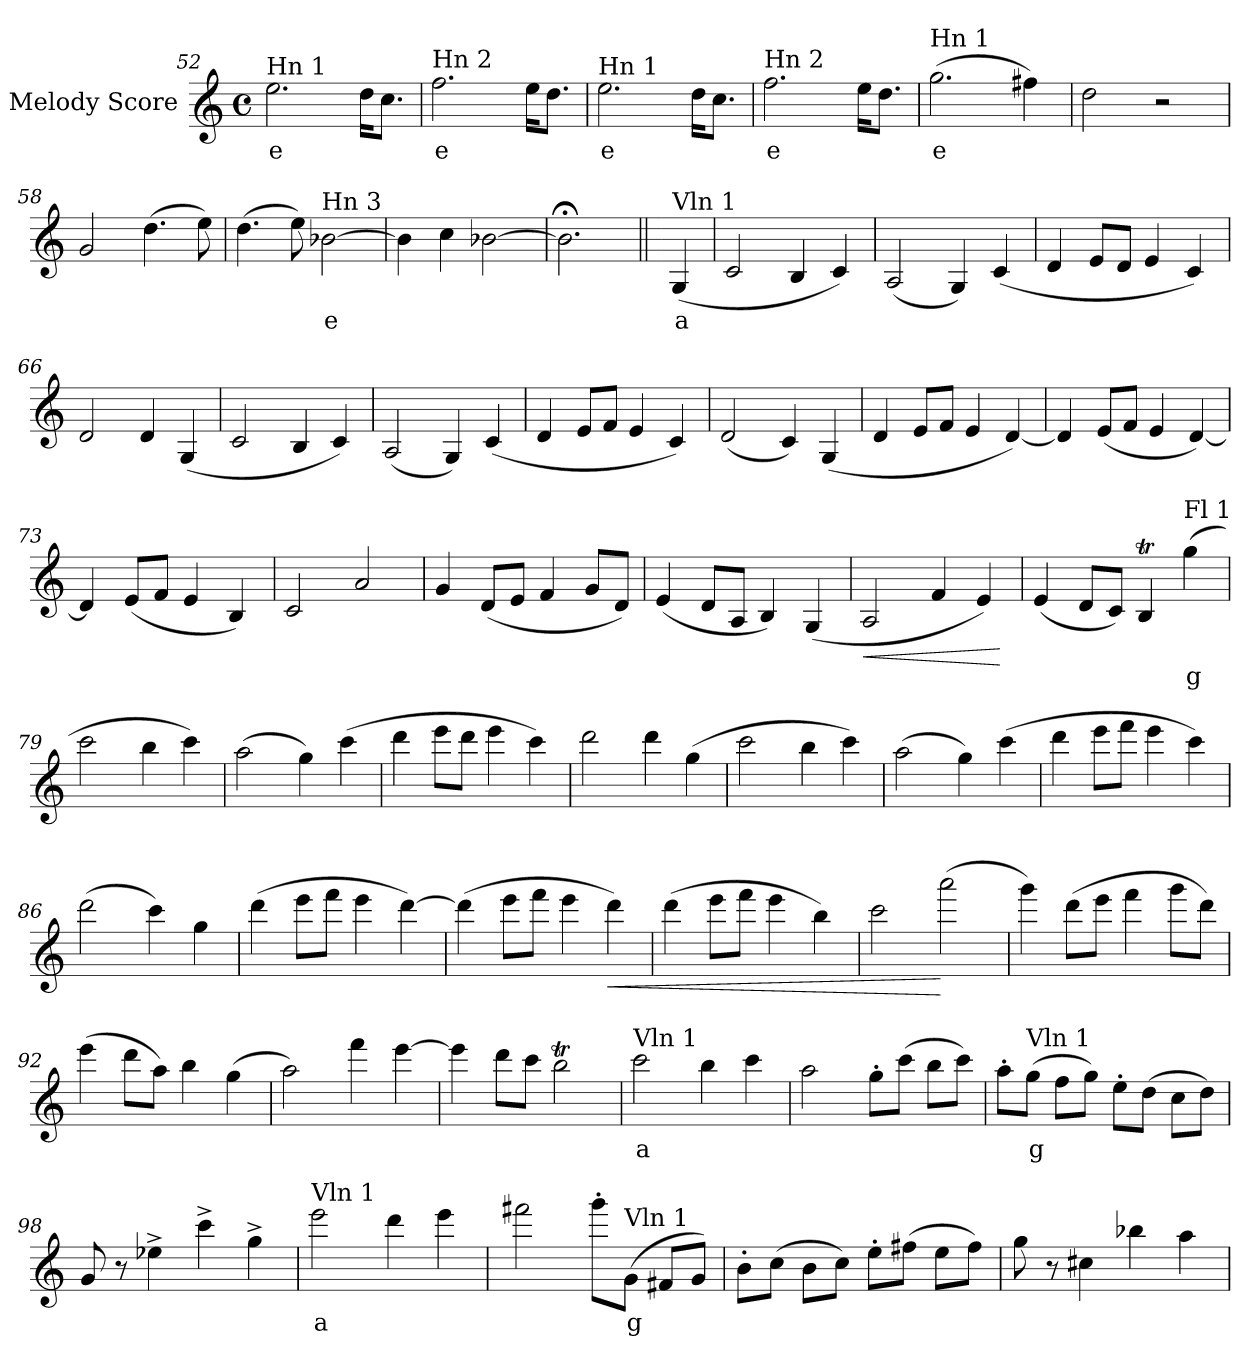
**kern	**text	**dynam
*part1	*part1	*part1
*staff1	*staff1	*staff1
*I"Melody Score	*	*
*clefG2	*	*
*k[]	*	*
*M4/4	*	*
*met(c)	*	*
=52	=52	=52
!LO:TX:a:t=Hn 1	!	!
!	!LO:LY:b:color=#FF0000	!
2.ee\	e	.
16dd\KL	.	.
8.cc\J	.	.
=53	=53	=53
!LO:TX:a:t=Hn 2	!	!
!	!LO:LY:b:color=#FF0000	!
2.ff\	e	.
16ee\KL	.	.
8.dd\J	.	.
=54	=54	=54
!LO:TX:a:t=Hn 1	!	!
!	!LO:LY:b:color=#FF0000	!
2.ee\	e	.
16dd\KL	.	.
8.cc\J	.	.
=55	=55	=55
!LO:TX:a:t=Hn 2	!	!
!	!LO:LY:b:color=#FF0000	!
2.ff\	e	.
16ee\KL	.	.
8.dd\J	.	.
=56	=56	=56
!LO:TX:a:t=Hn 1	!	!
!	!LO:LY:b:color=#FF0000	!
(2.gg\	e	.
4ff#X\)	.	.
=57	=57	=57
2dd\	.	.
2r	.	.
=58	=58	=58
2g/	.	.
(4.dd\	.	.
8ee\)	.	.
=59	=59	=59
(4.dd\	.	.
8ee\)	.	.
!LO:TX:a:t=Hn 3	!	!
!	!LO:LY:b:color=#FF0000	!
[2b-\	e	.
=60	=60	=60
4b-\]	.	.
4cc\	.	.
[2b-\	.	.
=61	=61	=61
2.b-;<\]	.	.
=62||	=62||	=62||
!LO:TX:a:t=Vln 1	!	!
!	!LO:LY:b:color=#FF0000	!
(4G/	a	.
=63	=63	=63
2c/	.	.
4B/	.	.
4c/)	.	.
=64	=64	=64
(2A/	.	.
4G/)	.	.
(4c/	.	.
=65	=65	=65
4d/	.	.
8e/L	.	.
8d/J	.	.
4e/	.	.
4c/)	.	.
=66	=66	=66
2d/	.	.
4d/	.	.
(4G/	.	.
=67	=67	=67
2c/	.	.
4B/	.	.
4c/)	.	.
=68	=68	=68
(2A/	.	.
4G/)	.	.
(4c/	.	.
=69	=69	=69
4d/	.	.
8e/L	.	.
8f/J	.	.
4e/	.	.
4c/)	.	.
=70	=70	=70
(2d/	.	.
4c/)	.	.
(4G/	.	.
=71	=71	=71
4d/	.	.
8e/L	.	.
8f/J	.	.
4e/	.	.
[4d/)	.	.
=72	=72	=72
4d/]	.	.
(8e/L	.	.
8f/J	.	.
4e/	.	.
[4d/)	.	.
=73	=73	=73
4d/]	.	.
(8e/L	.	.
8f/J	.	.
4e/	.	.
4B/)	.	.
=74	=74	=74
2c/	.	.
2a/	.	.
=75	=75	=75
4g/	.	.
(8d/L	.	.
8e/J	.	.
4f/	.	.
8g/L	.	.
8d/J)	.	.
=76	=76	=76
(4e/	.	.
8d/L	.	.
8A/J	.	.
4B/)	.	.
(4G/	.	.
=77	=77	=77
!	!	!LO:HP:b
2A/	.	<
4f/	.	.
4e/)	.	.
.	.	[
=78	=78	=78
(4e/	.	.
8d/L	.	.
8c/J)	.	.
4Bt/	.	.
!LO:TX:a:t=Fl 1	!	!
!	!LO:LY:b:color=#FF0000	!
(4gg\	g	.
=79	=79	=79
2ccc\	.	.
4bb\	.	.
4ccc\)	.	.
=80	=80	=80
(2aa\	.	.
4gg\)	.	.
(4ccc\	.	.
=81	=81	=81
4ddd\	.	.
8eee\L	.	.
8ddd\J	.	.
4eee\	.	.
4ccc\)	.	.
=82	=82	=82
2ddd\	.	.
4ddd\	.	.
(4gg\	.	.
=83	=83	=83
2ccc\	.	.
4bb\	.	.
4ccc\)	.	.
=84	=84	=84
(2aa\	.	.
4gg\)	.	.
(4ccc\	.	.
=85	=85	=85
4ddd\	.	.
8eee\L	.	.
8fff\J	.	.
4eee\	.	.
4ccc\)	.	.
=86	=86	=86
(2ddd\	.	.
4ccc\)	.	.
4gg\	.	.
=87	=87	=87
(4ddd\	.	.
8eee\L	.	.
8fff\J	.	.
4eee\	.	.
[4ddd\)	.	.
=88	=88	=88
(4ddd\]	.	.
8eee\L	.	.
8fff\J	.	.
4eee\	.	.
!	!	!LO:HP:b
4ddd\)	.	<
=89	=89	=89
(4ddd\	.	.
8eee\L	.	.
8fff\J	.	.
4eee\	.	.
4bb\)	.	.
=90	=90	=90
2ccc\	.	.
(2aaa\	.	[
=91	=91	=91
4ggg\)	.	.
(8ddd\L	.	.
8eee\J	.	.
4fff\	.	.
8ggg\L	.	.
8ddd\J)	.	.
=92	=92	=92
(4eee\	.	.
8ddd\L	.	.
8aa\J)	.	.
4bb\	.	.
(4gg\	.	.
=93	=93	=93
2aa\)	.	.
4fff\	.	.
[4eee\	.	.
=94	=94	=94
4eee\]	.	.
8ddd\L	.	.
8ccc\J	.	.
2bbt\	.	.
=95	=95	=95
!LO:TX:a:t=Vln 1	!	!
!	!LO:LY:b:color=#FF0000	!
2ccc\	a	.
4bb\	.	.
4ccc\	.	.
=96	=96	=96
2aa\	.	.
8gg'\L	.	.
(8ccc\J	.	.
8bb\L	.	.
8ccc\J)	.	.
=97	=97	=97
8aa'\L	.	.
!LO:TX:a:t=Vln 1	!	!
!	!LO:LY:b:color=#FF0000	!
(8gg\J	g	.
8ff\L	.	.
8gg\J)	.	.
8ee'\L	.	.
(8dd\J	.	.
8cc\L	.	.
8dd\J)	.	.
=98	=98	=98
8g/	.	.
8r	.	.
4ee-X^\	.	.
4ccc^\	.	.
4gg^\	.	.
=99	=99	=99
!LO:TX:a:t=Vln 1	!	!
!	!LO:LY:b:color=#FF0000	!
2eee\	a	.
4ddd\	.	.
4eee\	.	.
=100	=100	=100
2fff#X\	.	.
8ggg'\L	.	.
!LO:TX:a:t=Vln 1	!	!
!	!LO:LY:b:color=#FF0000	!
(8g\J	g	.
8f#X/L	.	.
8g/J)	.	.
=101	=101	=101
8b'\L	.	.
(8cc\J	.	.
8b\L	.	.
8cc\J)	.	.
8ee'\L	.	.
(8ff#X\J	.	.
8ee\L	.	.
8ff#\J)	.	.
=102	=102	=102
8gg\	.	.
8r	.	.
4cc#X\	.	.
4bb-X\	.	.
4aa\	.	.
=	=	=
*-	*-	*-
